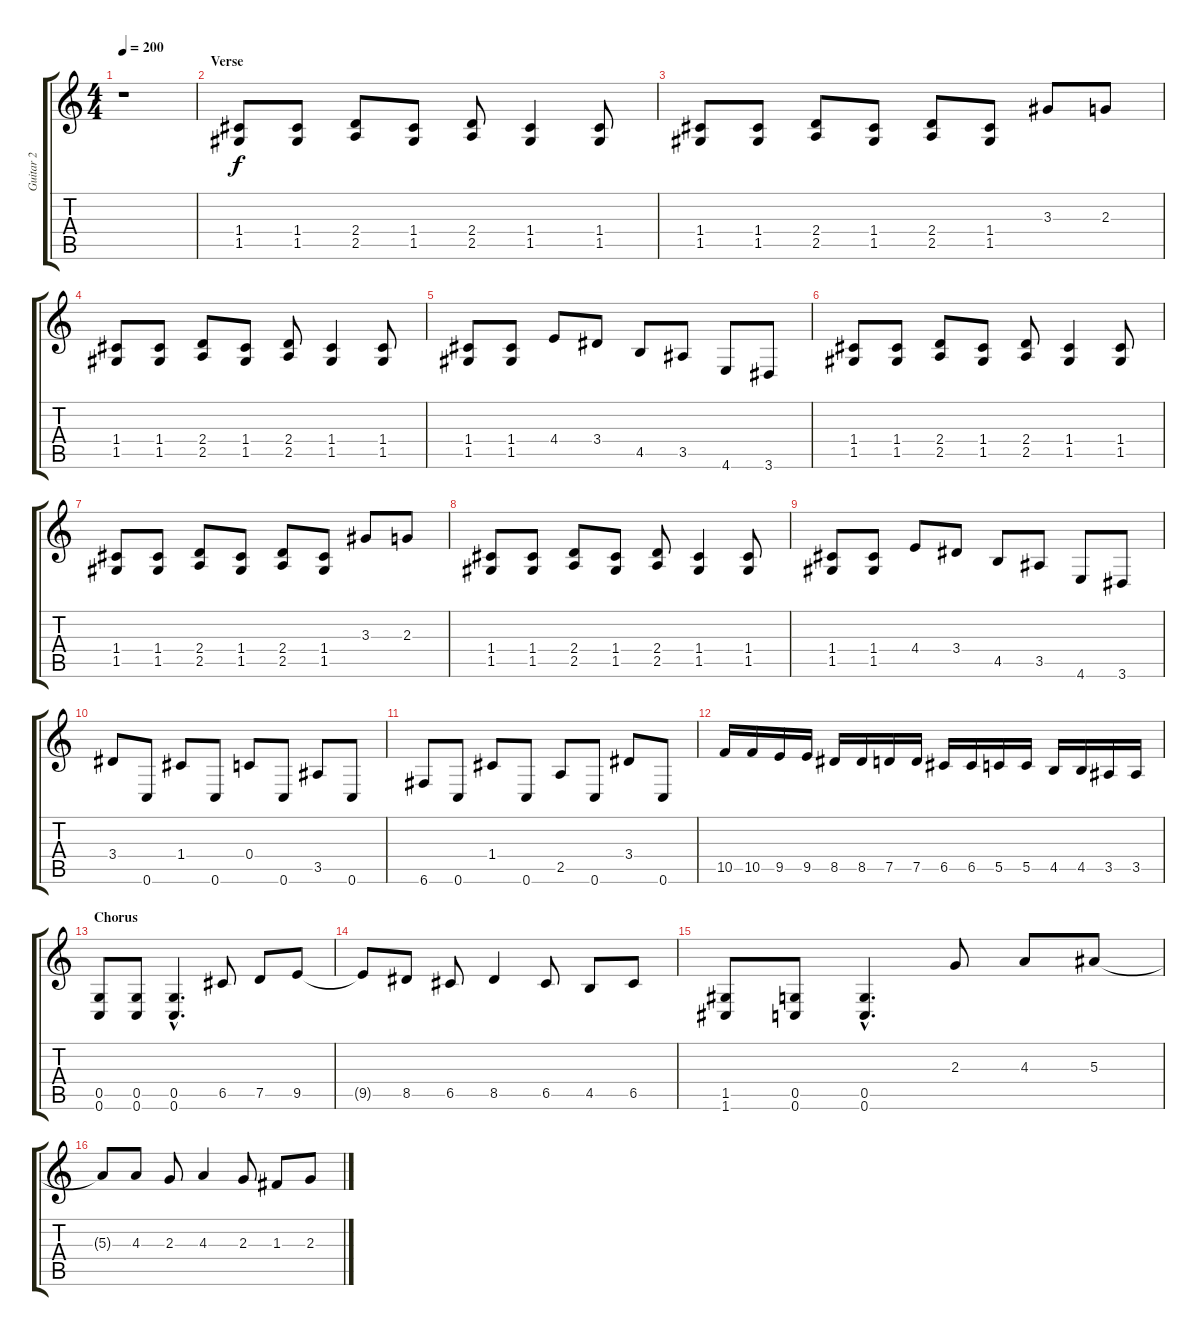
\track ("Guitar 2" "Guitar 2") {instrument distortionguitar}
\staff {score tabs}
\tuning (D4 A3 F3 C3 G2 C2) {hide}
\ts (4 4)
\tempo 200
\clef g2
\ks c
r.1{dy f} |
\section ("" "Verse")
(1.4 1.5).8 (1.4 1.5).8 (2.4 2.5).8 (1.4 1.5).8 (2.4 2.5).8 (1.4 1.5).4 (1.4 1.5).8 |
(1.4 1.5).8 (1.4 1.5).8 (2.4 2.5).8 (1.4 1.5).8 (2.4 2.5).8 (1.4 1.5).8 3.3.8 2.3.8 |
(1.4 1.5).8 (1.4 1.5).8 (2.4 2.5).8 (1.4 1.5).8 (2.4 2.5).8 (1.4 1.5).4 (1.4 1.5).8 |
(1.4 1.5).8 (1.4 1.5).8 4.4.8 3.4.8 4.5.8 3.5.8 4.6.8 3.6.8 |
(1.4 1.5).8 (1.4 1.5).8 (2.4 2.5).8 (1.4 1.5).8 (2.4 2.5).8 (1.4 1.5).4 (1.4 1.5).8 |
(1.4 1.5).8 (1.4 1.5).8 (2.4 2.5).8 (1.4 1.5).8 (2.4 2.5).8 (1.4 1.5).8 3.3.8 2.3.8 |
(1.4 1.5).8 (1.4 1.5).8 (2.4 2.5).8 (1.4 1.5).8 (2.4 2.5).8 (1.4 1.5).4 (1.4 1.5).8 |
(1.4 1.5).8 (1.4 1.5).8 4.4.8 3.4.8 4.5.8 3.5.8 4.6.8 3.6.8 |
3.4.8 0.6.8 1.4.8 0.6.8 0.4.8 0.6.8 3.5.8 0.6.8 |
6.6.8 0.6.8 1.4.8 0.6.8 2.5.8 0.6.8 3.4.8 0.6.8 |
10.5.16 10.5.16 9.5.16 9.5.16 8.5.16 8.5.16 7.5.16 7.5.16 6.5.16 6.5.16 5.5.16 5.5.16 4.5.16 4.5.16 3.5.16 3.5.16 |
\section ("" "Chorus")
(0.5 0.6).8 (0.5 0.6).8 (0.5{hac} 0.6{hac}).4{d} 6.5.8 7.5.8 9.5.8 |
9.5{t}.8 8.5.8 6.5.8 8.5.4 6.5.8 4.5.8 6.5.8 |
(1.5 1.6).8 (0.5 0.6).8 (0.5{hac} 0.6{hac}).4{d} 2.3.8 4.3.8 5.3.8 |
5.3{t}.8 4.3.8 2.3.8 4.3.4 2.3.8 1.3.8 2.3.8
